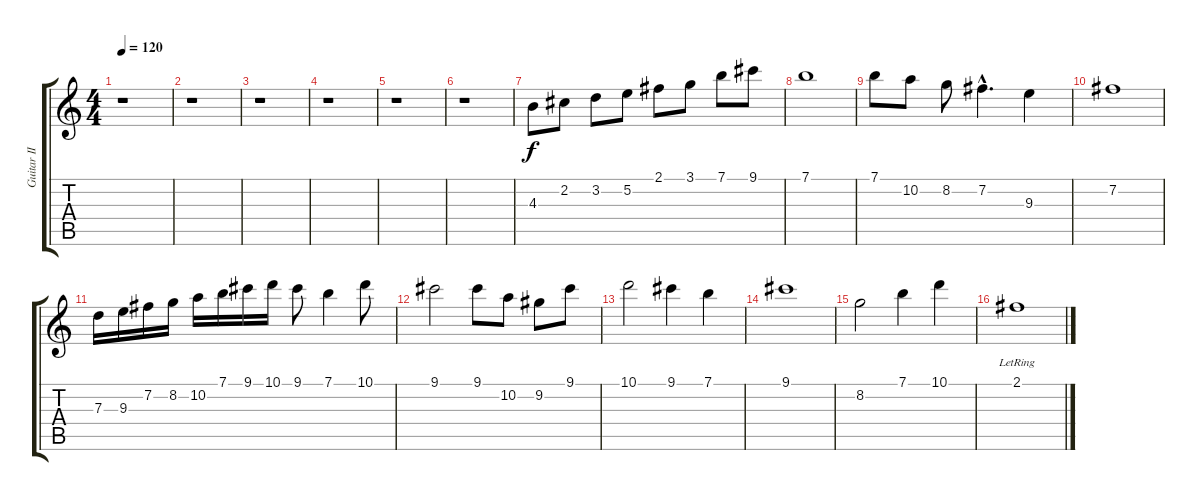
\track ("Guitar II" "Guitar II") {instrument electricguitarclean}
\staff {score tabs}
\tuning (E4 B3 G3 D3 A2 E2) {hide}
\ts (4 4)
\tempo 120
\clef g2
\ks c
r.1{dy f} |
r.1 |
r.1 |
r.1 |
r.1 |
r.1 |
4.3.8{volume 14 instrument acousticguitarsteel} 2.2.8 3.2.8 5.2.8 2.1.8 3.1.8 7.1.8 9.1.8 |
7.1.1 |
7.1.8 10.2.8 8.2.8 7.2{hac}.4{d} 9.3.4 |
7.2.1 |
7.3.16 9.3.16 7.2.16 8.2.16 10.2.16 7.1.16 9.1.16 10.1.16 9.1.8 7.1.4 10.1.8 |
9.1.2 9.1.8 10.2.8 9.2.8 9.1.8 |
10.1.2 9.1.4 7.1.4 |
9.1.1 |
8.2.2 7.1.4 10.1.4 |
2.1{lr}.1
